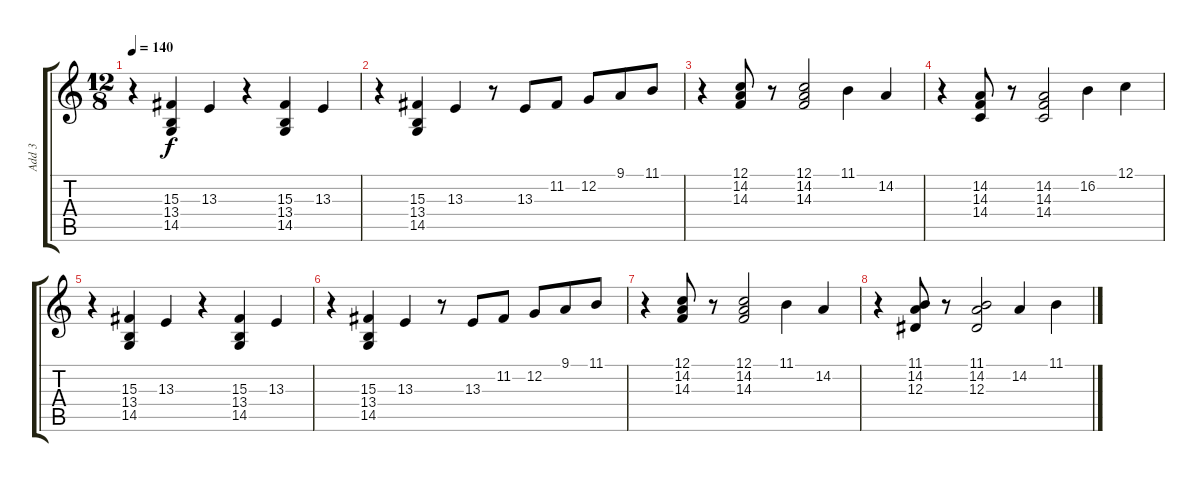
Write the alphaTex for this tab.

\track ("Add 3" "Add 3") {instrument harpsichord}
\staff {score tabs}
\tuning (C4 G3 Eb3 Bb2 F2 C2) {hide}
\ts (12 8)
\tempo 140
\clef g2
\ks c
r.4{dy f} (15.3 13.4 14.5).4 13.3.4 r.4 (15.3 13.4 14.5).4 13.3.4 |
r.4 (15.3 13.4 14.5).4 13.3.4 r.8 13.3.8 11.2.8 12.2.8 9.1.8 11.1.8 |
r.4 (12.1 14.2 14.3).8 r.8 (12.1 14.2 14.3).2 11.1.4 14.2.4 |
r.4 (14.2 14.3 14.4).8 r.8 (14.2 14.3 14.4).2 16.2.4 12.1.4 |
r.4 (15.3 13.4 14.5).4 13.3.4 r.4 (15.3 13.4 14.5).4 13.3.4 |
r.4 (15.3 13.4 14.5).4 13.3.4 r.8 13.3.8 11.2.8 12.2.8 9.1.8 11.1.8 |
r.4 (12.1 14.2 14.3).8 r.8 (12.1 14.2 14.3).2 11.1.4 14.2.4 |
r.4 (11.1 14.2 12.3).8 r.8 (11.1 14.2 12.3).2 14.2.4 11.1.4
